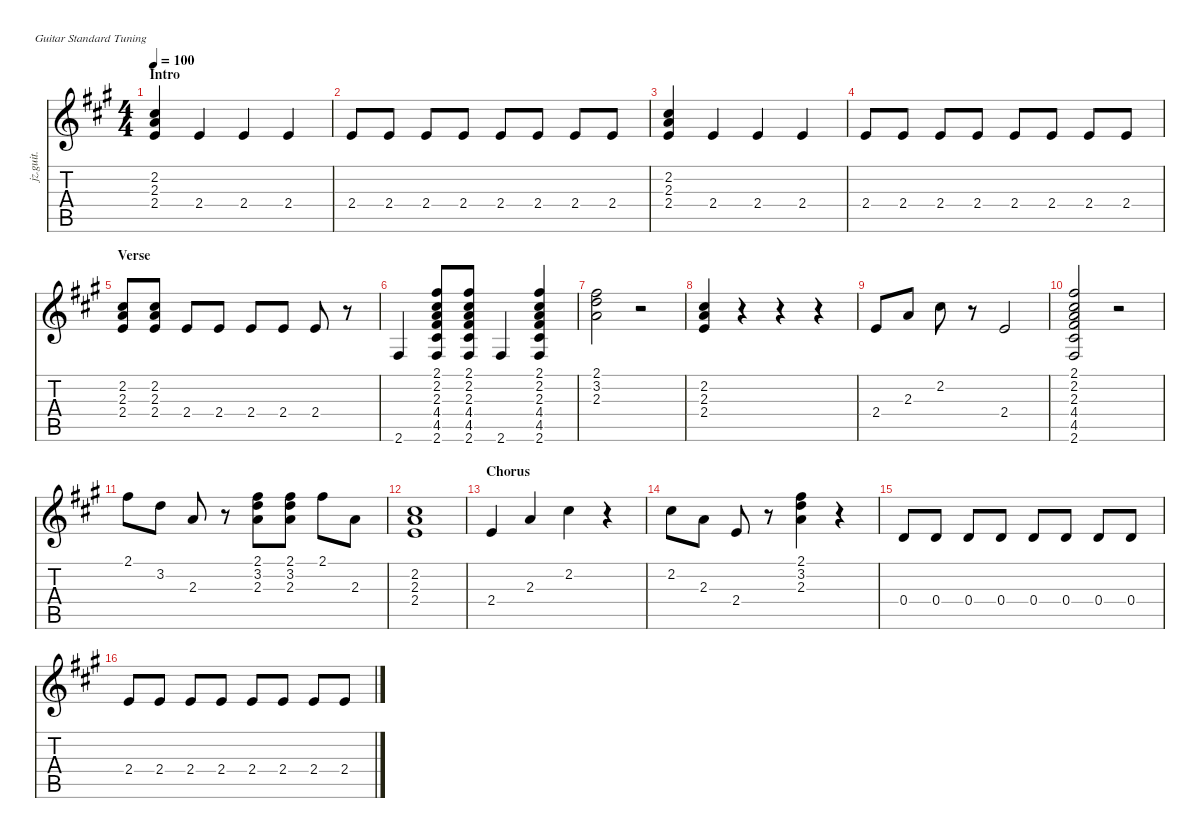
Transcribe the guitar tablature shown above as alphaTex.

\defaultSystemsLayout 4
\hideDynamics
\bracketExtendMode nobrackets
\otherSystemsTrackNameOrientation horizontal
\track ("my guitar (Armando)" "jz.guit.") {instrument electricguitarjazz}
\staff {score tabs}
\tuning (E4 B3 G3 D3 A2 E2)
\ts (4 4)
\section ("" "Intro")
\tempo 100
\clef g2
\ks a
(2.2{acc #} 2.3{acc forcenatural} 2.4{acc forcenatural}).4{dy f instrument electricguitarjazz} 2.4{acc forcenatural}.4 2.4{acc forcenatural}.4 2.4{acc forcenatural}.4 |
2.4{acc forcenatural}.8 2.4{acc forcenatural}.8 2.4{acc forcenatural}.8 2.4{acc forcenatural}.8 2.4{acc forcenatural}.8 2.4{acc forcenatural}.8 2.4{acc forcenatural}.8 2.4{acc forcenatural}.8 |
(2.2{acc #} 2.3{acc forcenatural} 2.4{acc forcenatural}).4 2.4{acc forcenatural}.4 2.4{acc forcenatural}.4 2.4{acc forcenatural}.4 |
2.4{acc forcenatural}.8 2.4{acc forcenatural}.8 2.4{acc forcenatural}.8 2.4{acc forcenatural}.8 2.4{acc forcenatural}.8 2.4{acc forcenatural}.8 2.4{acc forcenatural}.8 2.4{acc forcenatural}.8 |
\section ("" "Verse")
(2.2{acc #} 2.3{acc forcenatural} 2.4{acc forcenatural}).8 (2.2{acc #} 2.3{acc forcenatural} 2.4{acc forcenatural}).8 2.4{acc forcenatural}.8 2.4{acc forcenatural}.8 2.4{acc forcenatural}.8 2.4{acc forcenatural}.8 2.4{acc forcenatural}.8 r.8 |
2.6{acc #}.4 (2.1{acc #} 2.2{acc #} 2.3{acc forcenatural} 4.4{acc #} 4.5{acc #} 2.6{acc #}).8 (2.1{acc #} 2.2{acc #} 2.3{acc forcenatural} 4.4{acc #} 4.5{acc #} 2.6{acc #}).8 2.6{acc #}.4 (2.1{acc #} 2.2{acc #} 2.3{acc forcenatural} 4.4{acc #} 4.5{acc #} 2.6{acc #}).4 |
(2.1{acc #} 3.2{acc forcenatural} 2.3{acc forcenatural}).2 r.2 |
(2.2{acc #} 2.3{acc forcenatural} 2.4{acc forcenatural}).4 r.4 r.4 r.4 |
2.4{acc forcenatural}.8 2.3{acc forcenatural}.8 2.2{acc #}.8 r.8 2.4{acc forcenatural}.2 |
(2.1{acc #} 2.2{acc #} 2.3{acc forcenatural} 4.4{acc #} 4.5{acc #} 2.6{acc #}).2 r.2 |
2.1{acc #}.8 3.2{acc forcenatural}.8 2.3{acc forcenatural}.8 r.8 (2.1{acc #} 3.2{acc forcenatural} 2.3{acc forcenatural}).8 (2.1{acc #} 3.2{acc forcenatural} 2.3{acc forcenatural}).8 2.1{acc #}.8 2.3{acc forcenatural}.8 |
(2.2{acc #} 2.3{acc forcenatural} 2.4{acc forcenatural}).1 |
\section ("" "Chorus")
2.4{acc forcenatural}.4 2.3{acc forcenatural}.4 2.2{acc #}.4 r.4 |
2.2{acc #}.8 2.3{acc forcenatural}.8 2.4{acc forcenatural}.8 r.8 (2.1{acc #} 3.2{acc forcenatural} 2.3{acc forcenatural}).4 r.4 |
0.4{acc forcenatural}.8 0.4{acc forcenatural}.8 0.4{acc forcenatural}.8 0.4{acc forcenatural}.8 0.4{acc forcenatural}.8 0.4{acc forcenatural}.8 0.4{acc forcenatural}.8 0.4{acc forcenatural}.8 |
2.4{acc forcenatural}.8 2.4{acc forcenatural}.8 2.4{acc forcenatural}.8 2.4{acc forcenatural}.8 2.4{acc forcenatural}.8 2.4{acc forcenatural}.8 2.4{acc forcenatural}.8 2.4{acc forcenatural}.8
